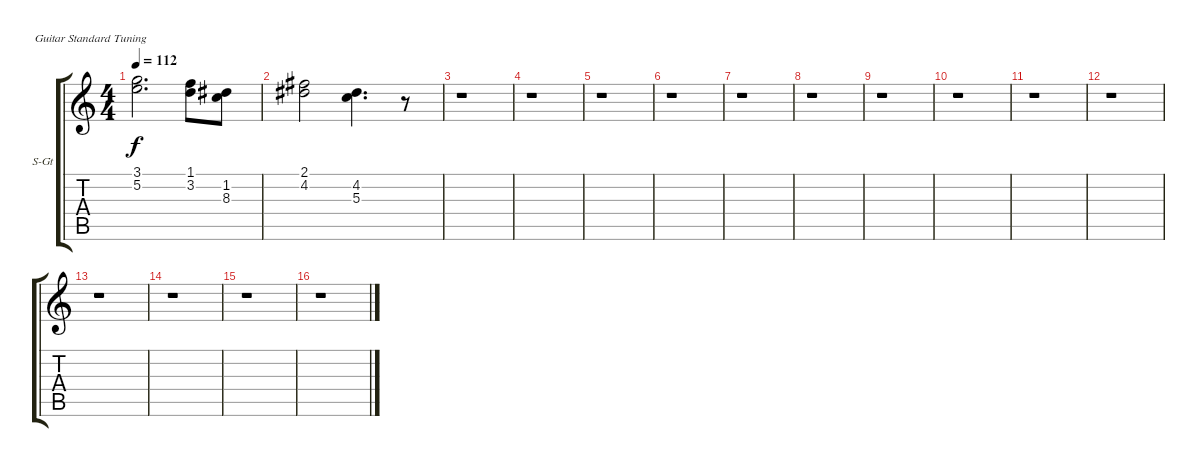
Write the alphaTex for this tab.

\bracketExtendMode groupsimilarinstruments
\firstSystemTrackNameOrientation horizontal
\otherSystemsTrackNameOrientation horizontal
\track ("David Coverdale" "S-Gt") {instrument clarinet}
\staff {score tabs}
\tuning (E4 B3 G3 D3 A2 E2)
\displaytranspose 12
\ts (4 4)
\tempo 112
\clef g2
\ks c
(3.1 5.2).2{d dy f} (1.1 3.2).8 (1.2 8.3).8 |
(2.1 4.2).2 (4.2 5.3).4{d} r.8 |
r.1 |
r.1 |
r.1 |
r.1 |
r.1 |
r.1 |
r.1 |
r.1 |
r.1 |
r.1 |
r.1 |
r.1 |
r.1 |
r.1
